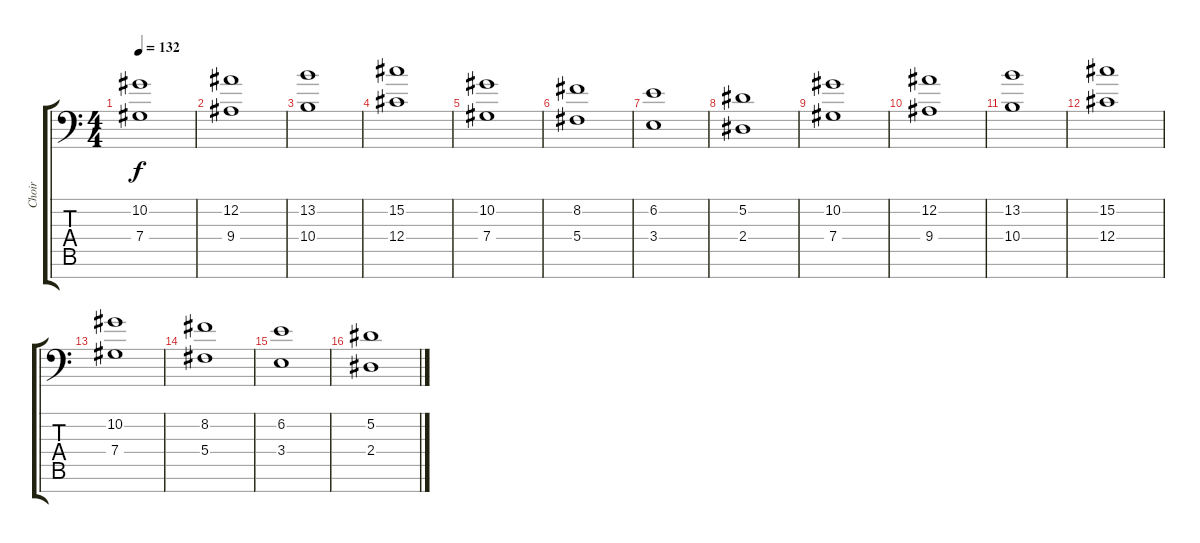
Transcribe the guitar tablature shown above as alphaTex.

\track ("Choir" "Choir") {instrument choiraahs}
\staff {score tabs}
\tuning (Eb4 Bb3 Gb3 Db3 Ab2 Eb2 Bb1) {hide}
\ts (4 4)
\tempo 132
\clef f4
\ks c
(10.2 7.4).1{dy f} |
(12.2 9.4).1 |
(13.2 10.4).1 |
(15.2 12.4).1 |
(10.2 7.4).1 |
(8.2 5.4).1 |
(6.2 3.4).1 |
(5.2 2.4).1 |
(10.2 7.4).1 |
(12.2 9.4).1 |
(13.2 10.4).1 |
(15.2 12.4).1 |
(10.2 7.4).1 |
(8.2 5.4).1 |
(6.2 3.4).1 |
(5.2 2.4).1
